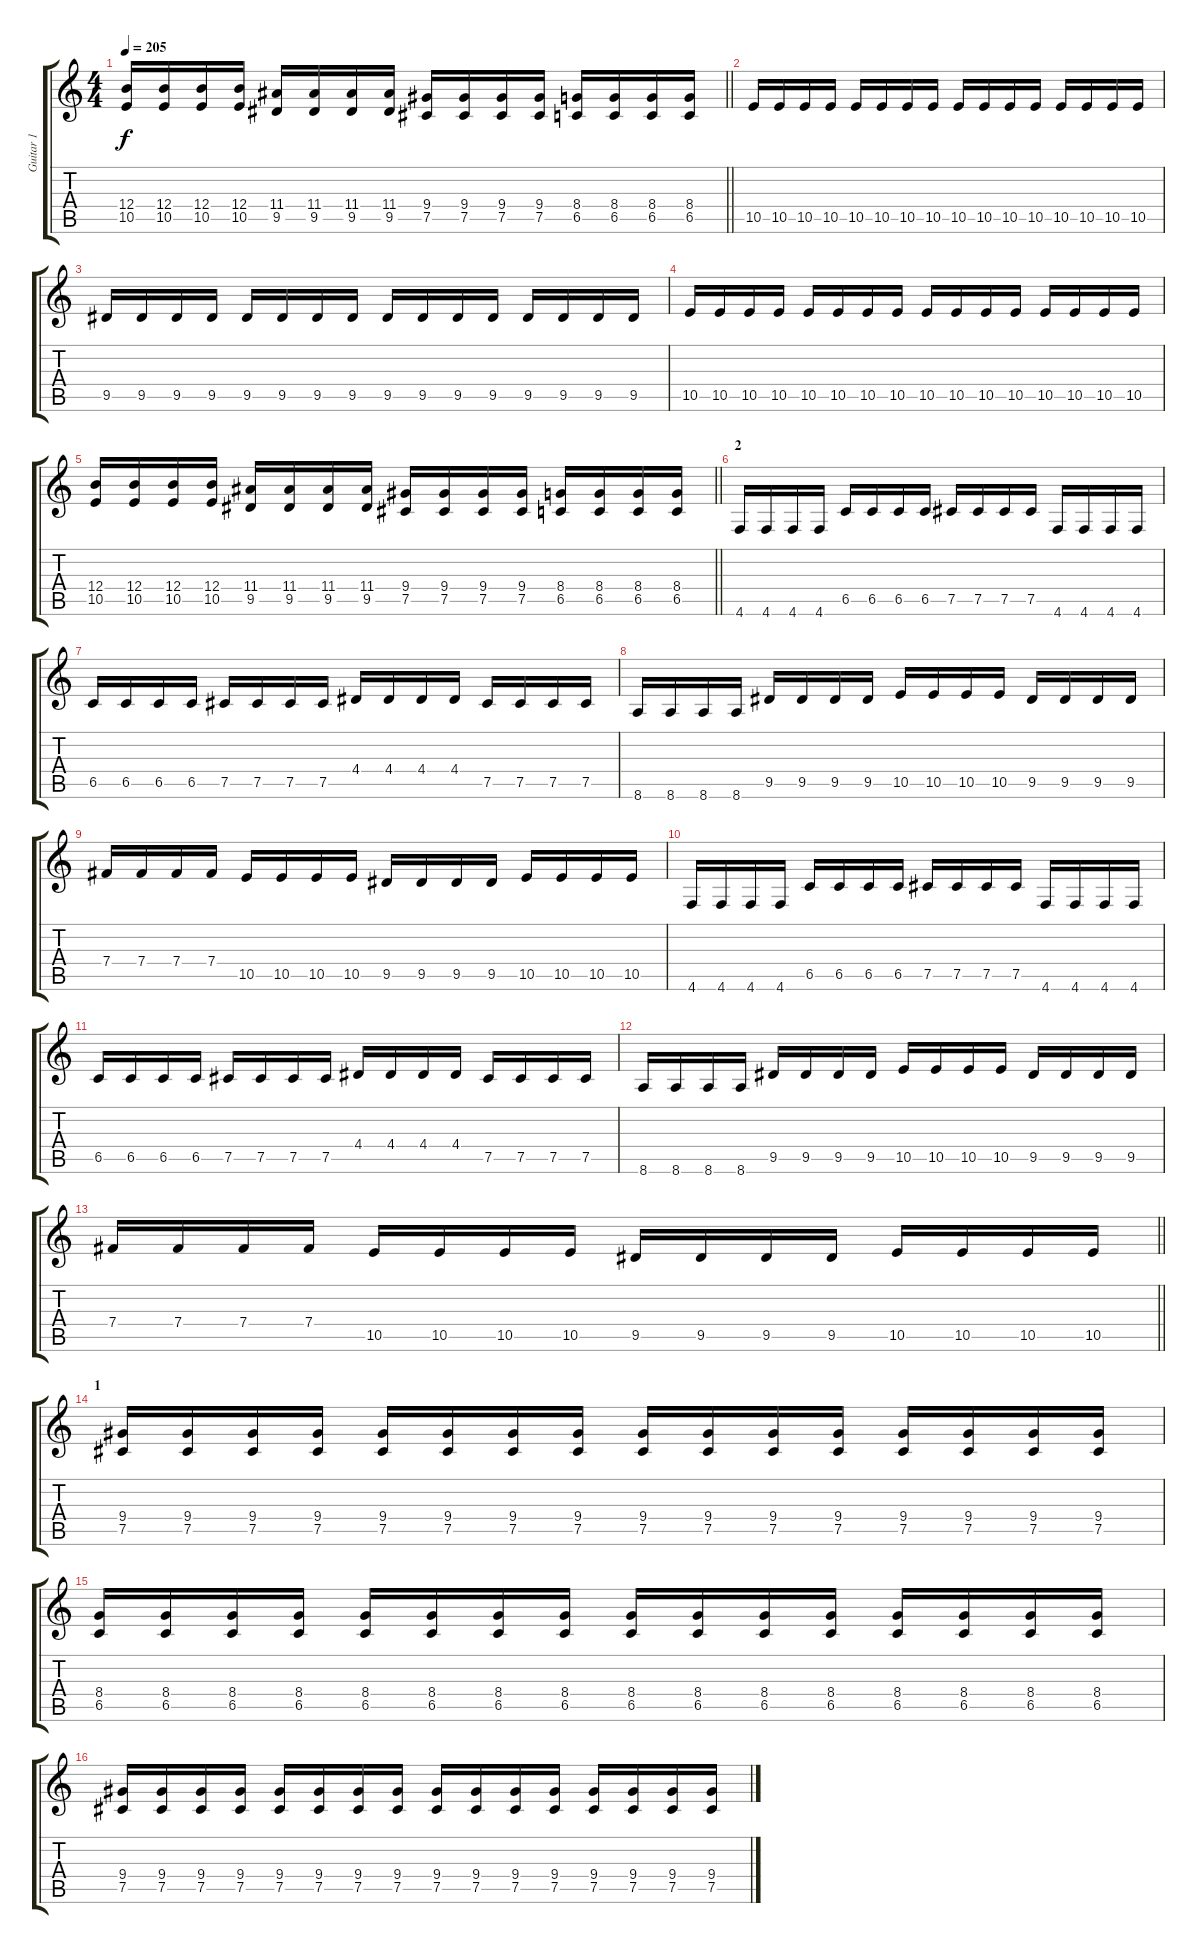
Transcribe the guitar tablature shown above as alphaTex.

\track ("Guitar 1" "Guitar 1") {instrument distortionguitar}
\staff {score tabs}
\tuning (Db4 Ab3 E3 B2 Gb2 Db2) {hide}
\ts (4 4)
\tempo 205
\clef g2
\barLineRight lightlight
\ks c
(12.4 10.5).16{dy f} (12.4 10.5).16 (12.4 10.5).16 (12.4 10.5).16 (11.4 9.5).16 (11.4 9.5).16 (11.4 9.5).16 (11.4 9.5).16 (9.4 7.5).16 (9.4 7.5).16 (9.4 7.5).16 (9.4 7.5).16 (8.4 6.5).16 (8.4 6.5).16 (8.4 6.5).16 (8.4 6.5).16 |
10.5.16 10.5.16 10.5.16 10.5.16 10.5.16 10.5.16 10.5.16 10.5.16 10.5.16 10.5.16 10.5.16 10.5.16 10.5.16 10.5.16 10.5.16 10.5.16 |
9.5.16 9.5.16 9.5.16 9.5.16 9.5.16 9.5.16 9.5.16 9.5.16 9.5.16 9.5.16 9.5.16 9.5.16 9.5.16 9.5.16 9.5.16 9.5.16 |
10.5.16 10.5.16 10.5.16 10.5.16 10.5.16 10.5.16 10.5.16 10.5.16 10.5.16 10.5.16 10.5.16 10.5.16 10.5.16 10.5.16 10.5.16 10.5.16 |
\barLineRight lightlight
(12.4 10.5).16 (12.4 10.5).16 (12.4 10.5).16 (12.4 10.5).16 (11.4 9.5).16 (11.4 9.5).16 (11.4 9.5).16 (11.4 9.5).16 (9.4 7.5).16 (9.4 7.5).16 (9.4 7.5).16 (9.4 7.5).16 (8.4 6.5).16 (8.4 6.5).16 (8.4 6.5).16 (8.4 6.5).16 |
\section ("" "2")
4.6.16 4.6.16 4.6.16 4.6.16 6.5.16 6.5.16 6.5.16 6.5.16 7.5.16 7.5.16 7.5.16 7.5.16 4.6.16 4.6.16 4.6.16 4.6.16 |
6.5.16 6.5.16 6.5.16 6.5.16 7.5.16 7.5.16 7.5.16 7.5.16 4.4.16 4.4.16 4.4.16 4.4.16 7.5.16 7.5.16 7.5.16 7.5.16 |
8.6.16 8.6.16 8.6.16 8.6.16 9.5.16 9.5.16 9.5.16 9.5.16 10.5.16 10.5.16 10.5.16 10.5.16 9.5.16 9.5.16 9.5.16 9.5.16 |
7.4.16 7.4.16 7.4.16 7.4.16 10.5.16 10.5.16 10.5.16 10.5.16 9.5.16 9.5.16 9.5.16 9.5.16 10.5.16 10.5.16 10.5.16 10.5.16 |
4.6.16 4.6.16 4.6.16 4.6.16 6.5.16 6.5.16 6.5.16 6.5.16 7.5.16 7.5.16 7.5.16 7.5.16 4.6.16 4.6.16 4.6.16 4.6.16 |
6.5.16 6.5.16 6.5.16 6.5.16 7.5.16 7.5.16 7.5.16 7.5.16 4.4.16 4.4.16 4.4.16 4.4.16 7.5.16 7.5.16 7.5.16 7.5.16 |
8.6.16 8.6.16 8.6.16 8.6.16 9.5.16 9.5.16 9.5.16 9.5.16 10.5.16 10.5.16 10.5.16 10.5.16 9.5.16 9.5.16 9.5.16 9.5.16 |
\barLineRight lightlight
7.4.16 7.4.16 7.4.16 7.4.16 10.5.16 10.5.16 10.5.16 10.5.16 9.5.16 9.5.16 9.5.16 9.5.16 10.5.16 10.5.16 10.5.16 10.5.16 |
\section ("" "1")
(9.4 7.5).16 (9.4 7.5).16 (9.4 7.5).16 (9.4 7.5).16 (9.4 7.5).16 (9.4 7.5).16 (9.4 7.5).16 (9.4 7.5).16 (9.4 7.5).16 (9.4 7.5).16 (9.4 7.5).16 (9.4 7.5).16 (9.4 7.5).16 (9.4 7.5).16 (9.4 7.5).16 (9.4 7.5).16 |
(8.4 6.5).16 (8.4 6.5).16 (8.4 6.5).16 (8.4 6.5).16 (8.4 6.5).16 (8.4 6.5).16 (8.4 6.5).16 (8.4 6.5).16 (8.4 6.5).16 (8.4 6.5).16 (8.4 6.5).16 (8.4 6.5).16 (8.4 6.5).16 (8.4 6.5).16 (8.4 6.5).16 (8.4 6.5).16 |
(9.4 7.5).16 (9.4 7.5).16 (9.4 7.5).16 (9.4 7.5).16 (9.4 7.5).16 (9.4 7.5).16 (9.4 7.5).16 (9.4 7.5).16 (9.4 7.5).16 (9.4 7.5).16 (9.4 7.5).16 (9.4 7.5).16 (9.4 7.5).16 (9.4 7.5).16 (9.4 7.5).16 (9.4 7.5).16
